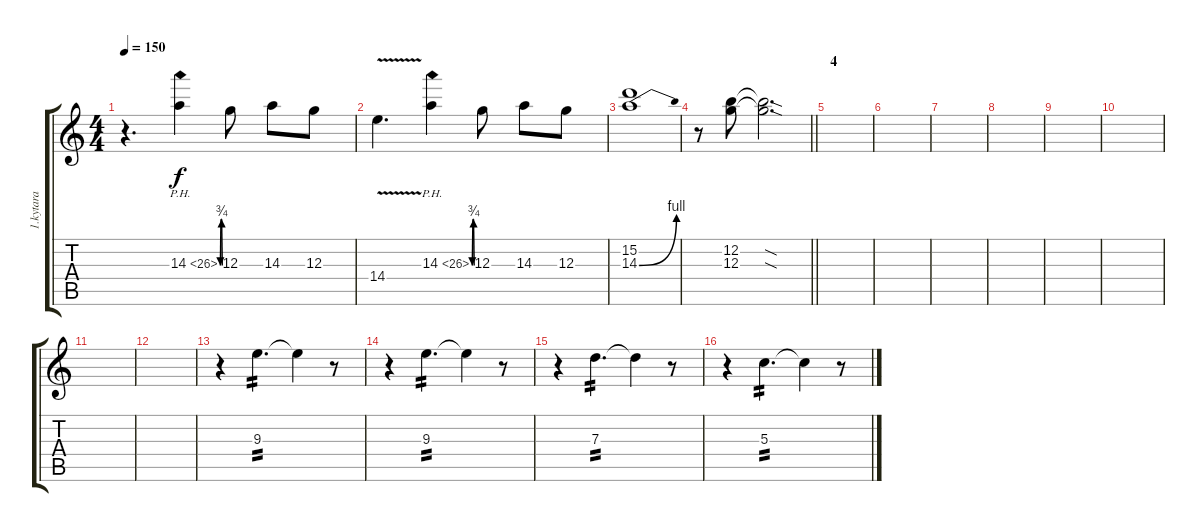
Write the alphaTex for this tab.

\track ("1.kytara" "1.kytara") {instrument overdrivenguitar}
\staff {score tabs}
\tuning (E4 B3 G3 D3 A2 E2) {hide}
\ts (4 4)
\tempo 150
\clef g2
\ks c
r.4{d dy f} 14.3{be (custom 0 0 10 3 20 3 30 0 40 0 60 0) ph 12}.4 12.3.8 14.3.8 12.3.8 |
14.4{v}.4{d} 14.3{be (custom 0 0 10 3 20 3 30 0 40 0 60 0) ph 12}.4 12.3.8 14.3.8 12.3.8 |
(15.2 14.3{be (bend 0 0 60 4)}).1 |
\barLineRight lightlight
r.8 (12.2 12.3).8 (12.2{sod t} 12.3{sod t}).2{d} |
\section ("" "4")
|
|
|
|
|
|
|
|
r.4 9.3.4{d tp 2 volume 6} 9.3{t}.4{volume 0} r.8 |
r.4 9.3.4{d tp 2 volume 6} 9.3{t}.4{volume 0} r.8 |
r.4 7.3.4{d tp 2 volume 6} 7.3{t}.4{volume 0} r.8 |
r.4 5.3.4{d tp 2 volume 6} 5.3{t}.4{volume 0} r.8
